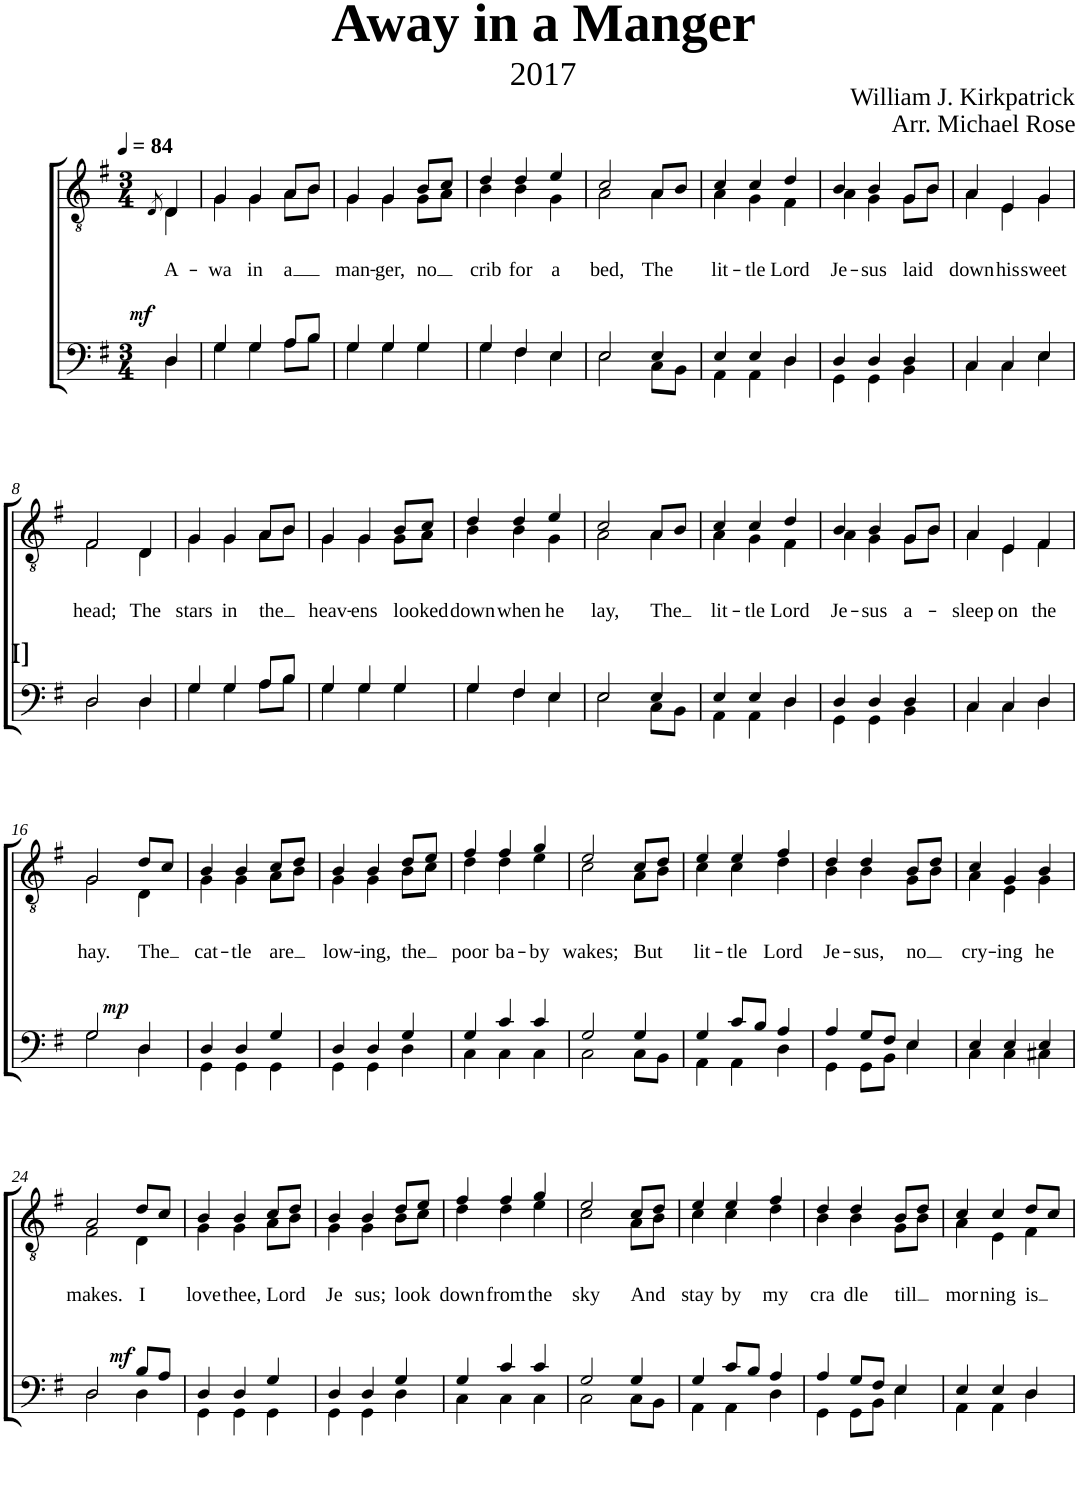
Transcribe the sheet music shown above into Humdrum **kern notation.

**kern	**dynam	**kern	**text
*part2	*part2	*part1	*part1
*staff2	*staff2	*staff1	*staff1
*I"Basses	*	*I"Tenors	*
*clefF4	*	*clefGv2	*
*k[f#]	*	*k[f#]	*
*M3/4	*	*M3/4	*
*MM84	*	*MM84	*
=	=	=	=
.	.	8qD/	.
*^	*	*^	*
!	!	!LO:DY:a	!	!	!LO:LY:b
4D/	4D\	mf	4D/	4D\	A-
=1	=1	=1	=1	=1	=1
!	!	!	!	!	!LO:LY:b
4G/	4G\	.	4G/	4G\	-wa
!	!	!	!	!	!LO:LY:b
4G/	4G\	.	4G/	4G\	in
!	!	!	!	!	!LO:LY:b
8A/L	8A\L	.	8A/L	8A\L	a
8B/J	8B\J	.	8B/J	8B\J	.
=2	=2	=2	=2	=2	=2
!	!	!	!	!	!LO:LY:b
4G/	4G\	.	4G/	4G\	man-
!	!	!	!	!	!LO:LY:b
4G/	4G\	.	4G/	4G\	-ger,
!	!	!	!	!	!LO:LY:b
4G/	4G\	.	8B/L	8G\L	no
.	.	.	8c/J	8A\J	.
=3	=3	=3	=3	=3	=3
!	!	!	!	!	!LO:LY:b
4G/	4G\	.	4d/	4B\	crib
!	!	!	!	!	!LO:LY:b
4F#/	4F#\	.	4d/	4B\	for
!	!	!	!	!	!LO:LY:b
4E/	4E\	.	4e/	4G\	a
=4	=4	=4	=4	=4	=4
!	!	!	!	!	!LO:LY:b
2E/	2E\	.	2c/	2A\	bed,
!	!	!	!	!	!LO:LY:b
4E/	8C\L	.	8A/L	4A\	The
.	8BB\J	.	8B/J	.	.
=5	=5	=5	=5	=5	=5
!	!	!	!	!	!LO:LY:b
4E/	4AA\	.	4c/	4A\	lit-
!	!	!	!	!	!LO:LY:b
4E/	4AA\	.	4c/	4G\	-tle
!	!	!	!	!	!LO:LY:b
4D/	4D\	.	4d/	4F#\	Lord
=6	=6	=6	=6	=6	=6
!	!	!	!	!	!LO:LY:b
4D/	4GG\	.	4B/	4A\	Je-
!	!	!	!	!	!LO:LY:b
4D/	4GG\	.	4B/	4G\	-sus
!	!	!	!	!	!LO:LY:b
4D/	4BB\	.	8G/L	8G\L	laid
.	.	.	8B/J	8B\J	.
=7	=7	=7	=7	=7	=7
!	!	!	!	!	!LO:LY:b
4C/	4C\	.	4A/	4A\	down
!	!	!	!	!	!LO:LY:b
4C/	4C\	.	4E/	4E\	his
!	!	!	!	!	!LO:LY:b
4E/	4E\	.	4G/	4G\	sweet
!!LO:LB:g=z	!!
=8	=8	=8	=8	=8	=8
!	!	!	!	!	!LO:LY:b
2D/	2D\	.	2F#/	2F#\	head;
!	!	!	!	!	!LO:LY:b
4D/	4D\	.	4D/	4D\	The
=9	=9	=9	=9	=9	=9
!	!	!	!	!	!LO:LY:b
4G/	4G\	.	4G/	4G\	stars
!	!	!	!	!	!LO:LY:b
4G/	4G\	.	4G/	4G\	in
!	!	!	!	!	!LO:LY:b
8A/L	8A\L	.	8A/L	8A\L	the
8B/J	8B\J	.	8B/J	8B\J	.
=10	=10	=10	=10	=10	=10
!	!	!	!	!	!LO:LY:b
4G/	4G\	.	4G/	4G\	heav-
!	!	!	!	!	!LO:LY:b
4G/	4G\	.	4G/	4G\	-ens
!	!	!	!	!	!LO:LY:b
4G/	4G\	.	8B/L	8G\L	looked
.	.	.	8c/J	8A\J	.
=11	=11	=11	=11	=11	=11
!	!	!	!	!	!LO:LY:b
4G/	4G\	.	4d/	4B\	down
!	!	!	!	!	!LO:LY:b
4F#/	4F#\	.	4d/	4B\	when
!	!	!	!	!	!LO:LY:b
4E/	4E\	.	4e/	4G\	he
=12	=12	=12	=12	=12	=12
!	!	!	!	!	!LO:LY:b
2E/	2E\	.	2c/	2A\	lay,
!	!	!	!	!	!LO:LY:b
4E/	8C\L	.	8A/L	4A\	The
.	8BB\J	.	8B/J	.	.
=13	=13	=13	=13	=13	=13
!	!	!	!	!	!LO:LY:b
4E/	4AA\	.	4c/	4A\	-lit-
!	!	!	!	!	!LO:LY:b
4E/	4AA\	.	4c/	4G\	-tle
!	!	!	!	!	!LO:LY:b
4D/	4D\	.	4d/	4F#\	Lord
=14	=14	=14	=14	=14	=14
!	!	!	!	!	!LO:LY:b
4D/	4GG\	.	4B/	4A\	Je-
!	!	!	!	!	!LO:LY:b
4D/	4GG\	.	4B/	4G\	-sus
!	!	!	!	!	!LO:LY:b
4D/	4BB\	.	8G/L	8G\L	a-
.	.	.	8B/J	8B\J	.
=15	=15	=15	=15	=15	=15
!	!	!	!	!	!LO:LY:b
4C/	4C\	.	4A/	4A\	-sleep
!	!	!	!	!	!LO:LY:b
4C/	4C\	.	4E/	4E\	on
!	!	!	!	!	!LO:LY:b
4D/	4D\	.	4F#/	4F#\	the
!!LO:LB:g=z	!!
=16	=16	=16	=16	=16	=16
!	!	!	!	!	!LO:LY:b
2G/	2G\	.	2G/	2G\	hay.
!	!	!LO:DY:a	!	!	!LO:LY:b
4D/	4D\	mp	8d/L	4D\	The
.	.	.	8c/J	.	.
=17	=17	=17	=17	=17	=17
!	!	!	!	!	!LO:LY:b
4D/	4GG\	.	4B/	4G\	cat-
!	!	!	!	!	!LO:LY:b
4D/	4GG\	.	4B/	4G\	-tle
!	!	!	!	!	!LO:LY:b
4G/	4GG\	.	8c/L	8A\L	are
.	.	.	8d/J	8B\J	.
=18	=18	=18	=18	=18	=18
!	!	!	!	!	!LO:LY:b
4D/	4GG\	.	4B/	4G\	low-
!	!	!	!	!	!LO:LY:b
4D/	4GG\	.	4B/	4G\	-ing,
!	!	!	!	!	!LO:LY:b
4G/	4D\	.	8d/L	8B\L	the
.	.	.	8e/J	8c\J	.
=19	=19	=19	=19	=19	=19
!	!	!	!	!	!LO:LY:b
4G/	4C\	.	4f#/	4d\	poor
!	!	!	!	!	!LO:LY:b
4c/	4C\	.	4f#/	4d\	ba-
!	!	!	!	!	!LO:LY:b
4c/	4C\	.	4g/	4e\	-by
=20	=20	=20	=20	=20	=20
!	!	!	!	!	!LO:LY:b
2G/	2C\	.	2e/	2c\	wakes;
!	!	!	!	!	!LO:LY:b
4G/	8C\L	.	8c/L	8A\L	But
.	8BB\J	.	8d/J	8B\J	.
=21	=21	=21	=21	=21	=21
!	!	!	!	!	!LO:LY:b
4G/	4AA\	.	4e/	4c\	lit-
!	!	!	!	!	!LO:LY:b
8c/L	4AA\	.	4e/	4c\	-tle
8B/J	.	.	.	.	.
!	!	!	!	!	!LO:LY:b
4A/	4D\	.	4f#/	4d\	Lord
=22	=22	=22	=22	=22	=22
!	!	!	!	!	!LO:LY:b
4A/	4GG\	.	4d/	4B\	Je-
!	!	!	!	!	!LO:LY:b
8G/L	8GG\L	.	4d/	4B\	-sus,
8F#/J	8BB\J	.	.	.	.
!	!	!	!	!	!LO:LY:b
4E/	4E\	.	8B/L	8G\L	no
.	.	.	8d/J	8B\J	.
=23	=23	=23	=23	=23	=23
!	!	!	!	!	!LO:LY:b
4E/	4C\	.	4c/	4A\	cry-
!	!	!	!	!	!LO:LY:b
4E/	4C\	.	4G/	4E\	-ing
!	!	!	!	!	!LO:LY:b
4E/	4C#X\	.	4B/	4G\	he
!!LO:LB:g=z	!!
=24	=24	=24	=24	=24	=24
!	!	!	!	!	!LO:LY:b
2D/	2D\	.	2A/	2F#\	makes.
!	!	!LO:DY:a	!	!	!LO:LY:b
8B/L	4D\	mf	8d/L	4D\	I
8A/J	.	.	8c/J	.	.
=25	=25	=25	=25	=25	=25
!	!	!	!	!	!LO:LY:b
4D/	4GG\	.	4B/	4G\	love
!	!	!	!	!	!LO:LY:b
4D/	4GG\	.	4B/	4G\	thee,
!	!	!	!	!	!LO:LY:b
4G/	4GG\	.	8c/L	8A\L	Lord
.	.	.	8d/J	8B\J	.
=26	=26	=26	=26	=26	=26
!	!	!	!	!	!LO:LY:b
4D/	4GG\	.	4B/	4G\	Je
!	!	!	!	!	!LO:LY:b
4D/	4GG\	.	4B/	4G\	sus;
!	!	!	!	!	!LO:LY:b
4G/	4D\	.	8d/L	8B\L	look
.	.	.	8e/J	8c\J	.
=27	=27	=27	=27	=27	=27
!	!	!	!	!	!LO:LY:b
4G/	4C\	.	4f#/	4d\	down
!	!	!	!	!	!LO:LY:b
4c/	4C\	.	4f#/	4d\	from
!	!	!	!	!	!LO:LY:b
4c/	4C\	.	4g/	4e\	the
=28	=28	=28	=28	=28	=28
!	!	!	!	!	!LO:LY:b
2G/	2C\	.	2e/	2c\	sky
!	!	!	!	!	!LO:LY:b
4G/	8C\L	.	8c/L	8A\L	And
.	8BB\J	.	8d/J	8B\J	.
=29	=29	=29	=29	=29	=29
!	!	!	!	!	!LO:LY:b
4G/	4AA\	.	4e/	4c\	stay
!	!	!	!	!	!LO:LY:b
8c/L	4AA\	.	4e/	4c\	by
8B/J	.	.	.	.	.
!	!	!	!	!	!LO:LY:b
4A/	4D\	.	4f#/	4d\	my
=30	=30	=30	=30	=30	=30
!	!	!	!	!	!LO:LY:b
4A/	4GG\	.	4d/	4B\	cra
!	!	!	!	!	!LO:LY:b
8G/L	8GG\L	.	4d/	4B\	dle
8F#/J	8BB\J	.	.	.	.
!	!	!	!	!	!LO:LY:b
4E/	4E\	.	8B/L	8G\L	till
.	.	.	8d/J	8B\J	.
=31	=31	=31	=31	=31	=31
!	!	!	!	!	!LO:LY:b
4E/	4AA\	.	4c/	4A\	mor
!	!	!	!	!	!LO:LY:b
4E/	4AA\	.	4c/	4E\	ning
!	!	!	!	!	!LO:LY:b
4D/	4D\	.	8d/L	4F#\	is
.	.	.	8c/J	.	.
*v	*v	*	*	*	*
*	*	*v	*v	*
=	=	=	=
*-	*-	*-	*-
